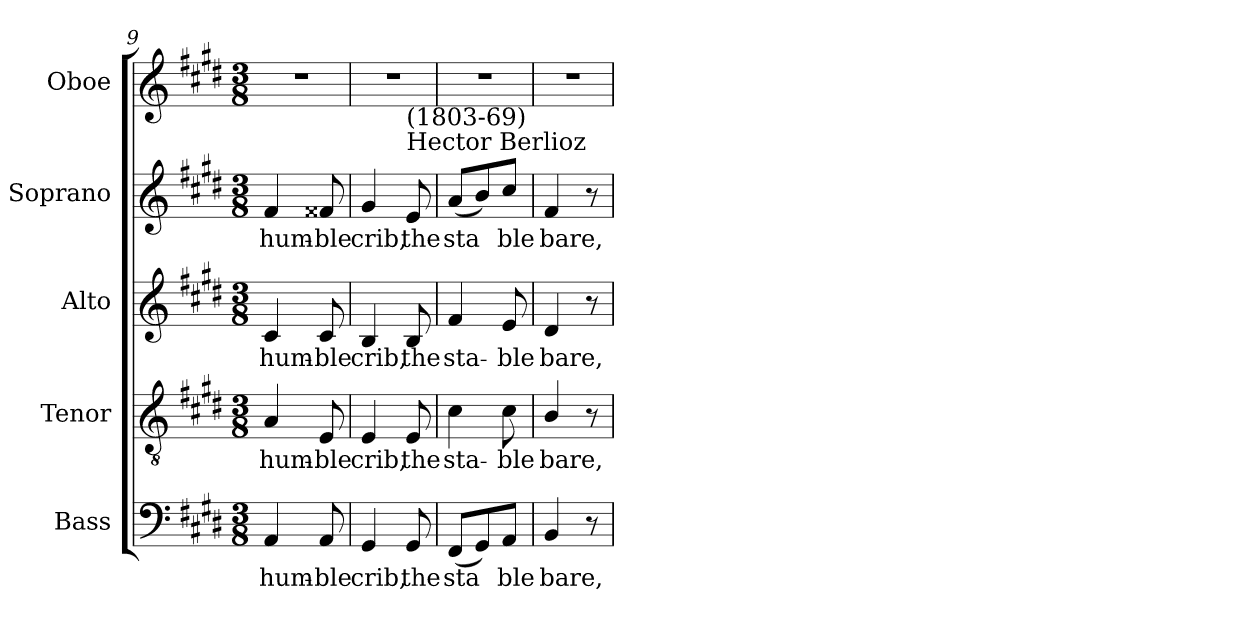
**kern	**text	**kern	**text	**kern	**text	**kern	**text	**kern
*part5	*part5	*part4	*part4	*part3	*part3	*part2	*part2	*part1
*staff5	*staff5	*staff4	*staff4	*staff3	*staff3	*staff2	*staff2	*staff1
*I"Bass	*	*I"Tenor	*	*I"Alto	*	*I"Soprano	*	*I"Oboe
*I'B	*	*I'T	*	*I'A	*	*I'S	*	*I'Ob.
*clefF4	*	*clefGv2	*	*clefG2	*	*clefG2	*	*clefG2
*k[f#c#g#d#]	*	*k[f#c#g#d#]	*	*k[f#c#g#d#]	*	*k[f#c#g#d#]	*	*k[f#c#g#d#]
*E:	*	*E:	*	*E:	*	*E:	*	*E:
*M3/8	*	*M3/8	*	*M3/8	*	*M3/8	*	*M3/8
=9	=9	=9	=9	=9	=9	=9	=9	=9
!	!LO:LY:b	!	!LO:LY:b	!	!LO:LY:b	!	!LO:LY:b	!
4AA/	hum-	4A/	hum-	4c#/	hum-	4f#/	hum-	4.r
!	!LO:LY:b	!	!LO:LY:b	!	!LO:LY:b	!	!LO:LY:b	!
8AA/	-ble	8E/	-ble	8c#/	-ble	8f##X/	-ble	.
=10	=10	=10	=10	=10	=10	=10	=10	=10
!	!LO:LY:b	!	!LO:LY:b	!	!LO:LY:b	!	!LO:LY:b	!
4GG#/	crib,	4E/	crib,	4B/	crib,	4g#/	crib,	4.r
!	!	!	!	!	!	!LO:TX:a:t=Hector Berlioz	!	!
!	!	!	!	!	!	!LO:TX:a:t=(1803-69)	!	!
!	!LO:LY:b	!	!LO:LY:b	!	!LO:LY:b	!	!LO:LY:b	!
8GG#/	the	8E/	the	8B/	the	8e/	the	.
!!LO:LB:g=z
=11	=11	=11	=11	=11	=11	=11	=11	=11
!	!LO:LY:b	!	!LO:LY:b	!	!LO:LY:b	!	!LO:LY:b	!
(<8FF#/L	sta­	4c#\	sta-	4f#/	sta-	(<8a/L	sta­	4.r
8GG#/)	.	.	.	.	.	8b/)	.	.
!	!LO:LY:b	!	!LO:LY:b	!	!LO:LY:b	!	!LO:LY:b	!
8AA/J	ble	8c#\	-ble	8e/	-ble	8cc#/J	ble	.
=12	=12	=12	=12	=12	=12	=12	=12	=12
!	!LO:LY:b	!	!LO:LY:b	!	!LO:LY:b	!	!LO:LY:b	!
4BB/	bare,	4B/	bare,	4d#/	bare,	4f#/	bare,	4.r
8r	.	8r	.	8r	.	8r	.	.
=	=	=	=	=	=	=	=	=
*-	*-	*-	*-	*-	*-	*-	*-	*-
